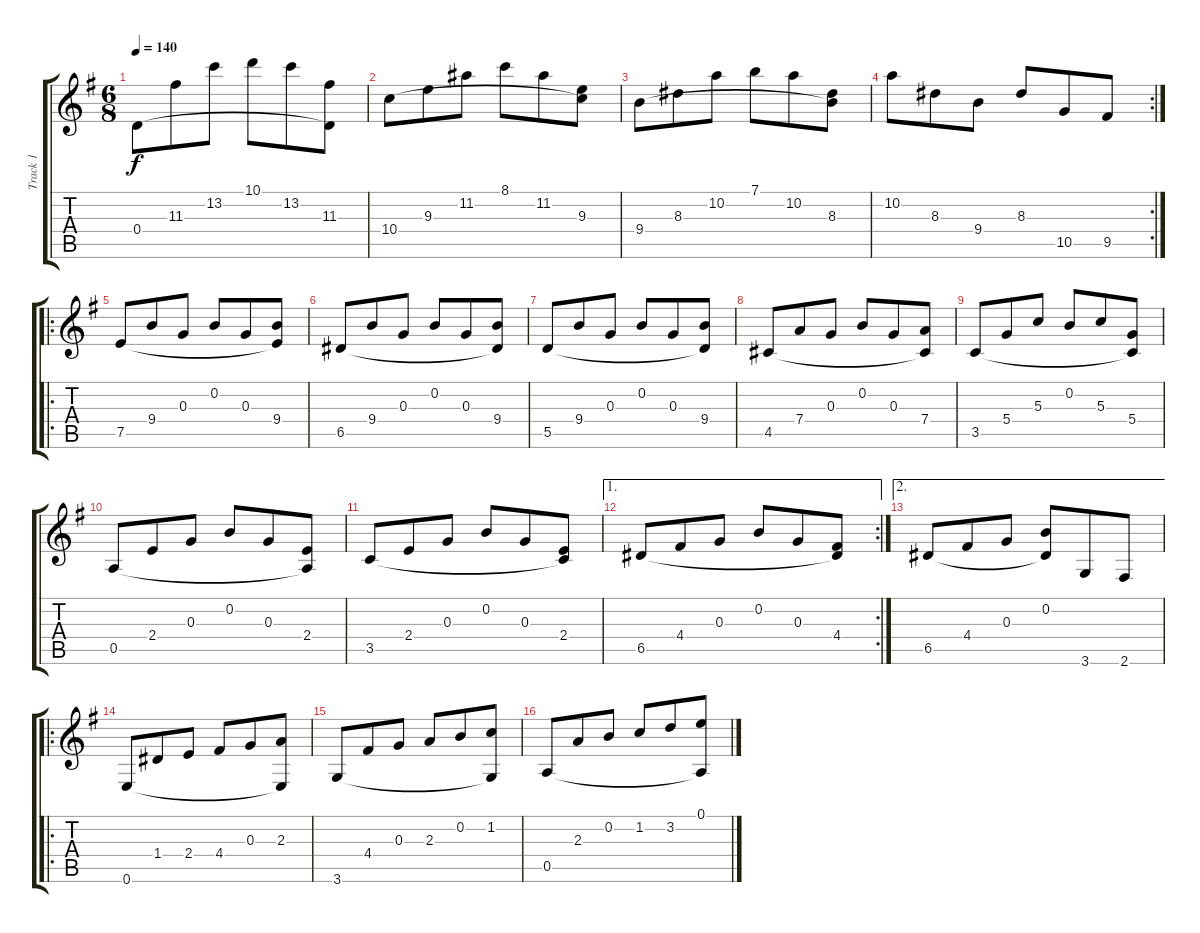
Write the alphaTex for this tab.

\track ("Track 1" "Track 1") {instrument acousticguitarnylon}
\staff {score tabs}
\tuning (E4 B3 G3 D3 A2 E2) {hide}
\ts (6 8)
\tempo 140
\clef g2
\ks eminor
0.4.8{dy f} 11.3.8 13.2.8 10.1.8 13.2.8 (11.3 0.4{t}).8 |
10.4.8 9.3.8 11.2.8 8.1.8 11.2.8 (9.3 10.4{t}).8 |
9.4.8 8.3.8 10.2.8 7.1.8 10.2.8 (8.3 9.4{t}).8 |
\rc 2
10.2.8 8.3.8 9.4.8 8.3.8 10.5.8 9.5.8 |
\ro
7.5.8 9.4.8 0.3.8 0.2.8 0.3.8 (9.4 7.5{t}).8 |
6.5.8 9.4.8 0.3.8 0.2.8 0.3.8 (9.4 6.5{t}).8 |
5.5.8 9.4.8 0.3.8 0.2.8 0.3.8 (9.4 5.5{t}).8 |
4.5.8 7.4.8 0.3.8 0.2.8 0.3.8 (7.4 4.5{t}).8 |
3.5.8 5.4.8 5.3.8 0.2.8 5.3.8 (5.4 3.5{t}).8 |
0.5.8 2.4.8 0.3.8 0.2.8 0.3.8 (2.4 0.5{t}).8 |
3.5.8 2.4.8 0.3.8 0.2.8 0.3.8 (2.4 3.5{t}).8 |
\ae 1
\rc 2
6.5.8 4.4.8 0.3.8 0.2.8 0.3.8 (4.4 6.5{t}).8 |
\ae 2
6.5.8 4.4.8 0.3.8 (0.2 6.5{t}).8 3.6.8 2.6.8 |
\ro
0.6.8 1.4.8 2.4.8 4.4.8 0.3.8 (2.3 0.6{t}).8 |
3.6.8 4.4.8 0.3.8 2.3.8 0.2.8 (1.2 3.6{t}).8 |
0.5.8 2.3.8 0.2.8 1.2.8 3.2.8 (0.1 0.5{t}).8
